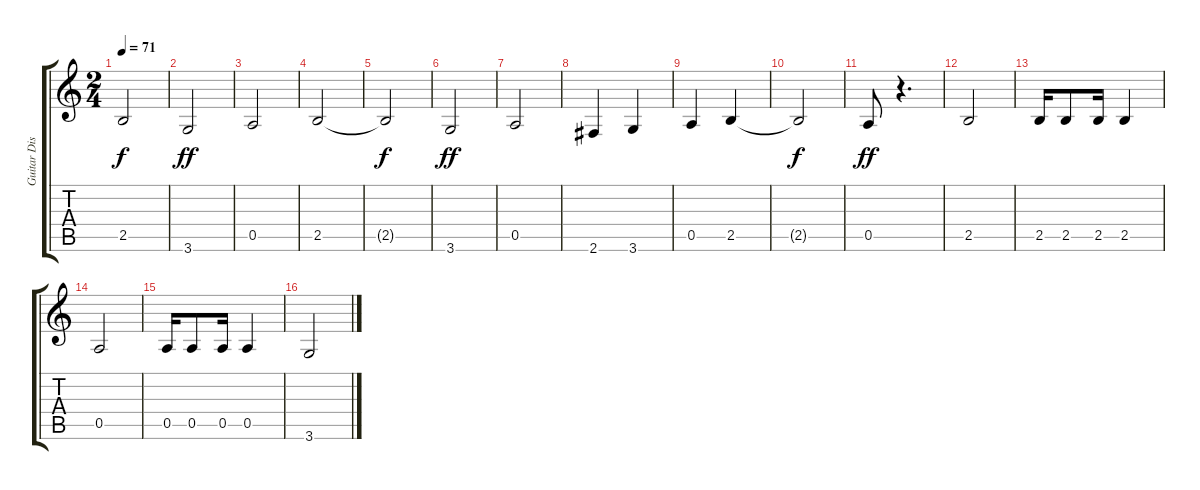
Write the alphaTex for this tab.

\track ("Guitar Distortion" "Guitar Dis") {instrument distortionguitar}
\staff {score tabs}
\tuning (E4 B3 G3 D3 A2 E2) {hide}
\ts (2 4)
\tempo 71
\clef g2
\ks c
2.5{t}.2{dy f} |
3.6.2{dy ff} |
0.5.2 |
2.5.2 |
2.5{t}.2{dy f} |
3.6.2{dy ff} |
0.5.2{volume 12} |
2.6.4{volume 12} 3.6.4 |
0.5.4{volume 12} 2.5.4{volume 13} |
2.5{t}.2{dy f} |
0.5.8{dy ff volume 14} r.4{d} |
2.5.2{volume 6} |
2.5.16{volume 6} 2.5.8{volume 6} 2.5.16{volume 7} 2.5.4{volume 7} |
0.5.2{volume 7} |
0.5.16{volume 7} 0.5.8{volume 7} 0.5.16 0.5.4 |
3.6.2{volume 7}
